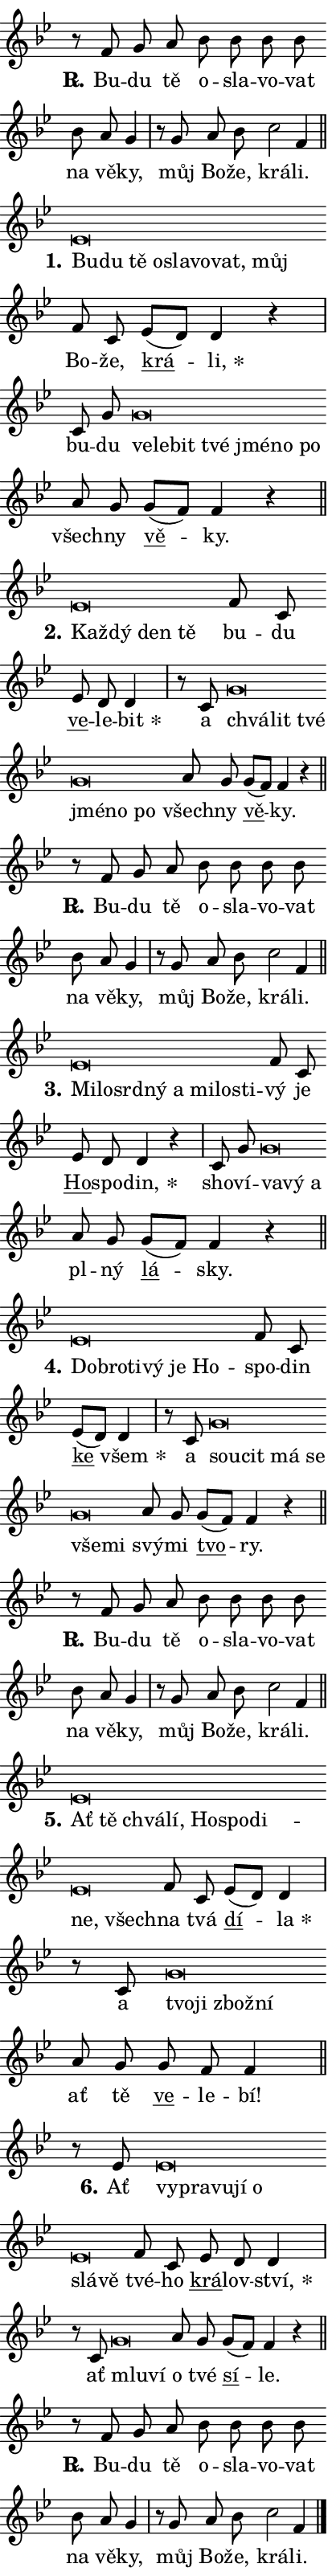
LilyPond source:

\version "2.24.0"
\header { tagline = "" }
\paper {
  indent = 0\cm
  top-margin = 0\cm
  right-margin = 0.13\cm % to fit lyric hyphens
  bottom-margin = 0\cm
  left-margin = 0\cm
  paper-width = 7\cm
  page-breaking = #ly:one-page-breaking
  system-system-spacing.basic-distance = #11
  score-system-spacing.basic-distance = #11
  ragged-last = ##f
}


%% Author: Thomas Morley
%% https://lists.gnu.org/archive/html/lilypond-user/2020-05/msg00002.html
#(define (line-position grob)
"Returns position of @var[grob} in current system:
   @code{'start}, if at first time-step
   @code{'end}, if at last time-step
   @code{'middle} otherwise
"
  (let* ((col (ly:item-get-column grob))
         (ln (ly:grob-object col 'left-neighbor))
         (rn (ly:grob-object col 'right-neighbor))
         (col-to-check-left (if (ly:grob? ln) ln col))
         (col-to-check-right (if (ly:grob? rn) rn col))
         (break-dir-left
           (and
             (ly:grob-property col-to-check-left 'non-musical #f)
             (ly:item-break-dir col-to-check-left)))
         (break-dir-right
           (and
             (ly:grob-property col-to-check-right 'non-musical #f)
             (ly:item-break-dir col-to-check-right))))
        (cond ((eqv? 1 break-dir-left) 'start)
              ((eqv? -1 break-dir-right) 'end)
              (else 'middle))))

#(define (tranparent-at-line-position vctor)
  (lambda (grob)
  "Relying on @code{line-position} select the relevant enry from @var{vctor}.
Used to determine transparency,"
    (case (line-position grob)
      ((end) (not (vector-ref vctor 0)))
      ((middle) (not (vector-ref vctor 1)))
      ((start) (not (vector-ref vctor 2))))))

noteHeadBreakVisibility =
#(define-music-function (break-visibility)(vector?)
"Makes @code{NoteHead}s transparent relying on @var{break-visibility}"
#{
  \override NoteHead.transparent =
    #(tranparent-at-line-position break-visibility)
#})

#(define delete-ledgers-for-transparent-note-heads
  (lambda (grob)
    "Reads whether a @code{NoteHead} is transparent.
If so this @code{NoteHead} is removed from @code{'note-heads} from
@var{grob}, which is supposed to be @code{LedgerLineSpanner}.
As a result ledgers are not printed for this @code{NoteHead}"
    (let* ((nhds-array (ly:grob-object grob 'note-heads))
           (nhds-list
             (if (ly:grob-array? nhds-array)
                 (ly:grob-array->list nhds-array)
                 '()))
           ;; Relies on the transparent-property being done before
           ;; Staff.LedgerLineSpanner.after-line-breaking is executed.
           ;; This is fragile ...
           (to-keep
             (remove
               (lambda (nhd)
                 (ly:grob-property nhd 'transparent #f))
               nhds-list)))
      ;; TODO find a better method to iterate over grob-arrays, similiar
      ;; to filter/remove etc for lists
      ;; For now rebuilt from scratch
      (set! (ly:grob-object grob 'note-heads)  '())
      (for-each
        (lambda (nhd)
          (ly:pointer-group-interface::add-grob grob 'note-heads nhd))
        to-keep))))

squashNotes = {
  \override NoteHead.X-extent = #'(-0.2 . 0.2)
  \override NoteHead.Y-extent = #'(-0.75 . 0)
  \override NoteHead.stencil =
    #(lambda (grob)
       (let ((pos (ly:grob-property grob 'staff-position)))
         (begin
           (if (< pos -7) (display "ERROR: Lower brevis then expected\n") (display ""))
           (if (<= pos -6) ly:text-interface::print ly:note-head::print))))
}
unSquashNotes = {
  \revert NoteHead.X-extent
  \revert NoteHead.Y-extent
  \revert NoteHead.stencil
}

hideNotes = \noteHeadBreakVisibility #begin-of-line-visible
unHideNotes = \noteHeadBreakVisibility #all-visible

% work-around for resetting accidentals
% https://lilypond.org/doc/v2.23/Documentation/notation/displaying-rhythms#unmetered-music
cadenzaMeasure = {
  \cadenzaOff
  \partial 1024 s1024
  \cadenzaOn
}

#(define-markup-command (accent layout props text) (markup?)
  "Underline accented syllable"
  (interpret-markup layout props
    #{\markup \override #'(offset . 4.3) \underline { #text }#}))

responsum = \markup \concat {
  "R" \hspace #-1.05 \path #0.1 #'((moveto 0 0.07) (lineto 0.9 0.8)) \hspace #0.05 "."
}

spaceSize = #0.6828661417322834 % exact space size for TeX Gyre Schola

\layout {
  \context {
    \Staff
    \remove "Time_signature_engraver"
    \override LedgerLineSpanner.after-line-breaking = #delete-ledgers-for-transparent-note-heads
  }
  \context {
    \Lyrics {
      \override LyricSpace.minimum-distance = \spaceSize
      \override LyricText.font-name = #"TeX Gyre Schola"
      \override LyricText.font-size = 1
      \override StanzaNumber.font-name = #"TeX Gyre Schola Bold"
      \override StanzaNumber.font-size = 1
    }
  }
  \context {
    \Score 
    \override NoteHead.text =
      #(lambda (grob) 
        (let ((pos (ly:grob-property grob 'staff-position)))
          #{\markup {
            \combine
              \halign #-0.55 \raise #(if (= pos -6) 0 0.5) \override #'(thickness . 2) \draw-line #'(3.2 . 0)
              \musicglyph "noteheads.sM1"
          }#}))
  }
}

% magnetic-lyrics.ily
%
%   written by
%     Jean Abou Samra <jean@abou-samra.fr>
%     Werner Lemberg <wl@gnu.org>
%
%   adapted by
%     Jiri Hon <jiri.hon@gmail.com>
%
% Version 2022-Apr-15

% https://www.mail-archive.com/lilypond-user@gnu.org/msg149350.html

#(define (Left_hyphen_pointer_engraver context)
   "Collect syllable-hyphen-syllable occurrences in lyrics and store
them in properties.  This engraver only looks to the left.  For
example, if the lyrics input is @code{foo -- bar}, it does the
following.

@itemize @bullet
@item
Set the @code{text} property of the @code{LyricHyphen} grob between
@q{foo} and @q{bar} to @code{foo}.

@item
Set the @code{left-hyphen} property of the @code{LyricText} grob with
text @q{foo} to the @code{LyricHyphen} grob between @q{foo} and
@q{bar}.
@end itemize

Use this auxiliary engraver in combination with the
@code{lyric-@/text::@/apply-@/magnetic-@/offset!} hook."
   (let ((hyphen #f)
         (text #f))
     (make-engraver
      (acknowledgers
       ((lyric-syllable-interface engraver grob source-engraver)
        (set! text grob)))
      (end-acknowledgers
       ((lyric-hyphen-interface engraver grob source-engraver)
        ;(when (not (grob::has-interface grob 'lyric-space-interface))
          (set! hyphen grob)));)
      ((stop-translation-timestep engraver)
       (when (and text hyphen)
         (ly:grob-set-object! text 'left-hyphen hyphen))
       (set! text #f)
       (set! hyphen #f)))))

#(define (lyric-text::apply-magnetic-offset! grob)
   "If the space between two syllables is less than the value in
property @code{LyricText@/.details@/.squash-threshold}, move the right
syllable to the left so that it gets concatenated with the left
syllable.

Use this function as a hook for
@code{LyricText@/.after-@/line-@/breaking} if the
@code{Left_@/hyphen_@/pointer_@/engraver} is active."
   (let ((hyphen (ly:grob-object grob 'left-hyphen #f)))
     (when hyphen
       (let ((left-text (ly:spanner-bound hyphen LEFT)))
         (when (grob::has-interface left-text 'lyric-syllable-interface)
           (let* ((common (ly:grob-common-refpoint grob left-text X))
                  (this-x-ext (ly:grob-extent grob common X))
                  (left-x-ext
                   (begin
                     ;; Trigger magnetism for left-text.
                     (ly:grob-property left-text 'after-line-breaking)
                     (ly:grob-extent left-text common X)))
                  ;; `delta` is the gap width between two syllables.
                  (delta (- (interval-start this-x-ext)
                            (interval-end left-x-ext)))
                  (details (ly:grob-property grob 'details))
                  (threshold (assoc-get 'squash-threshold details 0.2)))
             (when (< delta threshold)
               (let* (;; We have to manipulate the input text so that
                      ;; ligatures crossing syllable boundaries are not
                      ;; disabled.  For languages based on the Latin
                      ;; script this is essentially a beautification.
                      ;; However, for non-Western scripts it can be a
                      ;; necessity.
                      (lt (ly:grob-property left-text 'text))
                      (rt (ly:grob-property grob 'text))
                      (is-space (grob::has-interface hyphen 'lyric-space-interface))
                      (space (if is-space " " ""))
                      (extra-delta (if is-space spaceSize 0))
                      ;; Append new syllable.
                      (ltrt-space (if (and (string? lt) (string? rt))
                                (string-append lt space rt)
                                (make-concat-markup (list lt space rt))))
                      ;; Right-align `ltrt` to the right side.
                      (ltrt-space-markup (grob-interpret-markup
                               grob
                               (make-translate-markup
                                (cons (interval-length this-x-ext) 0)
                                (make-right-align-markup ltrt-space)))))
                 (begin
                   ;; Don't print `left-text`.
                   (ly:grob-set-property! left-text 'stencil #f)
                   ;; Set text and stencil (which holds all collected
                   ;; syllables so far) and shift it to the left.
                   (ly:grob-set-property! grob 'text ltrt-space)
                   (ly:grob-set-property! grob 'stencil ltrt-space-markup)
                   (ly:grob-translate-axis! grob (- (- delta extra-delta)) X))))))))))


#(define (lyric-hyphen::displace-bounds-first grob)
   ;; Make very sure this callback isn't triggered too early.
   (let ((left (ly:spanner-bound grob LEFT))
         (right (ly:spanner-bound grob RIGHT)))
     (ly:grob-property left 'after-line-breaking)
     (ly:grob-property right 'after-line-breaking)
     (ly:lyric-hyphen::print grob)))

squashThreshold = #0.4

\layout {
  \context {
    \Lyrics
    \consists #Left_hyphen_pointer_engraver
    \override LyricText.after-line-breaking =
      #lyric-text::apply-magnetic-offset!
    \override LyricHyphen.stencil = #lyric-hyphen::displace-bounds-first
    \override LyricText.details.squash-threshold = \squashThreshold
    \override LyricHyphen.minimum-distance = 0
    \override LyricHyphen.minimum-length = \squashThreshold
  }
}

squashText = \override LyricText.details.squash-threshold = 9999
unSquashText = \override LyricText.details.squash-threshold = \squashThreshold

leftText = \override LyricText.self-alignment-X = #LEFT
unLeftText = \revert LyricText.self-alignment-X

starOffset = #(lambda (grob) 
                (let ((x_offset (ly:self-alignment-interface::aligned-on-x-parent grob)))
                  (if (= x_offset 0) 0 (+ x_offset 1.2))))

star = #(define-music-function (syllable)(string?)
"Append star separator at the end of a syllable"
#{
  \once \override LyricText.X-offset = #starOffset
  \lyricmode { \markup {
    #syllable
    \override #'((font-name . "TeX Gyre Schola Bold")) \hspace #0.2 \lower #0.65 \larger "*"
  } }
#})

starAccent = #(define-music-function (syllable)(string?)
"Append star separator at the end of a syllable and make accent"
#{
  \once \override LyricText.X-offset = #starOffset
  \lyricmode { \markup {
    \accent #syllable
    \override #'((font-name . "TeX Gyre Schola Bold")) \hspace #0.2 \lower #0.65 \larger "*"
  } }
#})

breath = #(define-music-function (syllable)(string?)
"Append breathing indicator at the end of a syllable"
#{
  \lyricmode { \markup { #syllable "+" } }
#})

optionalBreath = #(define-music-function (syllable)(string?)
"Append optional breathing indicator at the end of a syllable"
#{
  \lyricmode { \markup { #syllable "(+)" } }
#})


\score {
    <<
        \new Voice = "melody" { \cadenzaOn \key bes \major \relative { r8 f' g a bes bes bes bes \bar "" bes a g4 \cadenzaMeasure \bar "|" r8 g a bes \bar "" c2 f,4 \cadenzaMeasure \bar "||" \break } }
        \new Lyrics \lyricsto "melody" { \lyricmode { \set stanza = \responsum
Bu -- du tě o -- sla -- vo -- vat na vě -- ky, můj Bo -- že, krá -- li. } }
    >>
    \layout {}
}

\score {
    <<
        \new Voice = "melody" { \cadenzaOn \key bes \major \relative { \squashNotes es'\breve*1/16 \hideNotes \breve*1/16 \bar "" \breve*1/16 \bar "" \breve*1/16 \bar "" \breve*1/16 \bar "" \breve*1/16 \bar "" \breve*1/16 \breve*1/16 \bar "" \unHideNotes \unSquashNotes f8 c \bar "" es[( d)] d4 r \cadenzaMeasure \bar "|" c8 g' \bar "" \squashNotes g\breve*1/16 \hideNotes \breve*1/16 \bar "" \breve*1/16 \bar "" \breve*1/16 \bar "" \breve*1/16 \bar "" \breve*1/16 \breve*1/16 \bar "" \unHideNotes \unSquashNotes a8 g \bar "" g[( f)] f4 r \cadenzaMeasure \bar "||" \break } }
        \new Lyrics \lyricsto "melody" { \lyricmode { \set stanza = "1."
\leftText Bu -- \squashText du tě o -- sla -- vo -- vat, můj \unLeftText \unSquashText Bo -- že, \markup \accent krá -- \star li, bu -- du \leftText ve -- \squashText le -- bit tvé jmé -- no po \unLeftText \unSquashText všech -- ny \markup \accent vě -- ky. } }
    >>
    \layout {}
}

\score {
    <<
        \new Voice = "melody" { \cadenzaOn \key bes \major \relative { \squashNotes es'\breve*1/16 \hideNotes \breve*1/16 \bar "" \breve*1/16 \breve*1/16 \bar "" \unHideNotes \unSquashNotes f8 c \bar "" es d d4 \cadenzaMeasure \bar "|" r8 c8 \squashNotes g'\breve*1/16 \hideNotes \breve*1/16 \bar "" \breve*1/16 \bar "" \breve*1/16 \bar "" \breve*1/16 \breve*1/16 \bar "" \unHideNotes \unSquashNotes a8 g \bar "" g[( f)] f4 r \cadenzaMeasure \bar "||" \break } }
        \new Lyrics \lyricsto "melody" { \lyricmode { \set stanza = "2."
\leftText Kaž -- \squashText dý den tě \unLeftText \unSquashText bu -- du \markup \accent ve -- le -- \star bit a \leftText chvá -- \squashText lit tvé jmé -- no po \unLeftText \unSquashText všech -- ny \markup \accent vě -- ky. } }
    >>
    \layout {}
}

\score {
    <<
        \new Voice = "melody" { \cadenzaOn \key bes \major \relative { r8 f' g a bes bes bes bes \bar "" bes a g4 \cadenzaMeasure \bar "|" r8 g a bes \bar "" c2 f,4 \cadenzaMeasure \bar "||" \break } }
        \new Lyrics \lyricsto "melody" { \lyricmode { \set stanza = \responsum
Bu -- du tě o -- sla -- vo -- vat na vě -- ky, můj Bo -- že, krá -- li. } }
    >>
    \layout {}
}

\score {
    <<
        \new Voice = "melody" { \cadenzaOn \key bes \major \relative { \squashNotes es'\breve*1/16 \hideNotes \breve*1/16 \bar "" \breve*1/16 \bar "" \breve*1/16 \bar "" \breve*1/16 \bar "" \breve*1/16 \bar "" \breve*1/16 \breve*1/16 \bar "" \unHideNotes \unSquashNotes f8 c \bar "" es d d4 r \cadenzaMeasure \bar "|" c8 g' \bar "" \squashNotes g\breve*1/16 \hideNotes \breve*1/16 \breve*1/16 \bar "" \unHideNotes \unSquashNotes a8 g \bar "" g[( f)] f4 r \cadenzaMeasure \bar "||" \break } }
        \new Lyrics \lyricsto "melody" { \lyricmode { \set stanza = "3."
\leftText Mi -- \squashText lo -- srd -- ný a mi -- lo -- sti -- \unLeftText \unSquashText vý je \markup \accent Ho -- spo -- \star din, sho -- ví -- \leftText va -- \squashText vý a \unLeftText \unSquashText pl -- ný \markup \accent lá -- sky. } }
    >>
    \layout {}
}

\score {
    <<
        \new Voice = "melody" { \cadenzaOn \key bes \major \relative { \squashNotes es'\breve*1/16 \hideNotes \breve*1/16 \bar "" \breve*1/16 \bar "" \breve*1/16 \bar "" \breve*1/16 \breve*1/16 \bar "" \unHideNotes \unSquashNotes f8 c \bar "" es[( d)] d4 \cadenzaMeasure \bar "|" r8 c8 \squashNotes g'\breve*1/16 \hideNotes \breve*1/16 \bar "" \breve*1/16 \bar "" \breve*1/16 \bar "" \breve*1/16 \breve*1/16 \bar "" \unHideNotes \unSquashNotes a8 g \bar "" g[( f)] f4 r \cadenzaMeasure \bar "||" \break } }
        \new Lyrics \lyricsto "melody" { \lyricmode { \set stanza = "4."
\leftText Dob -- \squashText ro -- ti -- vý je Ho -- \unLeftText \unSquashText spo -- din \markup \accent ke \star všem a \leftText sou -- \squashText cit má se vše -- mi \unLeftText \unSquashText svý -- mi \markup \accent tvo -- ry. } }
    >>
    \layout {}
}

\score {
    <<
        \new Voice = "melody" { \cadenzaOn \key bes \major \relative { r8 f' g a bes bes bes bes \bar "" bes a g4 \cadenzaMeasure \bar "|" r8 g a bes \bar "" c2 f,4 \cadenzaMeasure \bar "||" \break } }
        \new Lyrics \lyricsto "melody" { \lyricmode { \set stanza = \responsum
Bu -- du tě o -- sla -- vo -- vat na vě -- ky, můj Bo -- že, krá -- li. } }
    >>
    \layout {}
}

\score {
    <<
        \new Voice = "melody" { \cadenzaOn \key bes \major \relative { \squashNotes es'\breve*1/16 \hideNotes \breve*1/16 \bar "" \breve*1/16 \bar "" \breve*1/16 \bar "" \breve*1/16 \bar "" \breve*1/16 \bar "" \breve*1/16 \bar "" \breve*1/16 \breve*1/16 \bar "" \unHideNotes \unSquashNotes f8 c \bar "" es[( d)] d4 \cadenzaMeasure \bar "|" r8 c8 \squashNotes g'\breve*1/16 \hideNotes \breve*1/16 \bar "" \breve*1/16 \breve*1/16 \bar "" \unHideNotes \unSquashNotes a8 g \bar "" g f f4 \cadenzaMeasure \bar "||" \break } }
        \new Lyrics \lyricsto "melody" { \lyricmode { \set stanza = "5."
\leftText Ať \squashText tě chvá -- lí, Ho -- spo -- di -- ne, všech -- \unLeftText \unSquashText na tvá \markup \accent dí -- \star la a \leftText tvo -- \squashText ji zbož -- ní \unLeftText \unSquashText ať tě \markup \accent ve -- le -- bí! } }
    >>
    \layout {}
}

\score {
    <<
        \new Voice = "melody" { \cadenzaOn \key bes \major \relative { r8 es'8 \squashNotes es\breve*1/16 \hideNotes \breve*1/16 \bar "" \breve*1/16 \bar "" \breve*1/16 \bar "" \breve*1/16 \bar "" \breve*1/16 \breve*1/16 \bar "" \unHideNotes \unSquashNotes f8 c \bar "" es d d4 \cadenzaMeasure \bar "|" r8 c8 \squashNotes g'\breve*1/16 \hideNotes \breve*1/16 \bar "" \unHideNotes \unSquashNotes a8 g \bar "" g[( f)] f4 r \cadenzaMeasure \bar "||" \break } }
        \new Lyrics \lyricsto "melody" { \lyricmode { \set stanza = "6."
Ať \leftText vy -- \squashText pra -- vu -- jí o slá -- vě \unLeftText \unSquashText tvé -- ho \markup \accent krá -- lov -- \star ství, ať \leftText mlu -- \squashText ví \unLeftText \unSquashText o tvé \markup \accent sí -- le. } }
    >>
    \layout {}
}

\score {
    <<
        \new Voice = "melody" { \cadenzaOn \key bes \major \relative { r8 f' g a bes bes bes bes \bar "" bes a g4 \cadenzaMeasure \bar "|" r8 g a bes \bar "" c2 f,4 \cadenzaMeasure \bar "||" \break } \bar "|." }
        \new Lyrics \lyricsto "melody" { \lyricmode { \set stanza = \responsum
Bu -- du tě o -- sla -- vo -- vat na vě -- ky, můj Bo -- že, krá -- li. } }
    >>
    \layout {}
}
